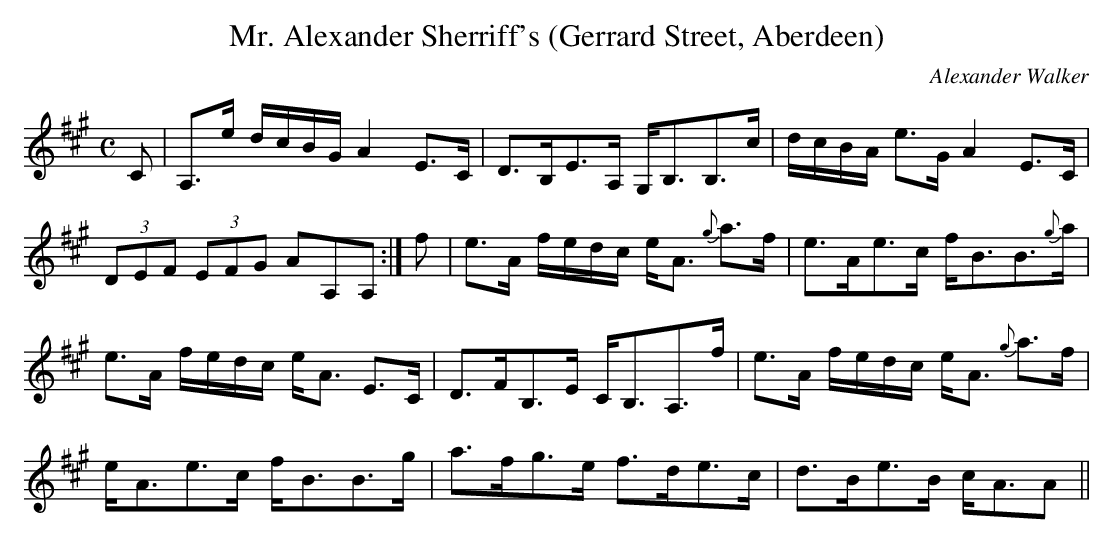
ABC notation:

X:1
T:Mr. Alexander Sherriff's (Gerrard Street, Aberdeen)
C:Alexander Walker
M:C
L:1/8
K:A
C|A,>e d/c/B/G/ A2 E>C|D>B,E>A, G,<B,B,>c|d/c/B/A/ e>G A2 E>C|
(3DEF (3EFG AA,A,:|f|e>A f/e/d/c/ e<A {g}a>f|e>Ae>c f<BB>{g}a|
e>A f/e/d/c/ e<A E>C|D>FB,>E C<B,A,>f|e>A f/e/d/c/ e<A {g}a>f|
e<Ae>c f<BB>g|a>fg>e f>de>c|d>Be>B c<AA||
